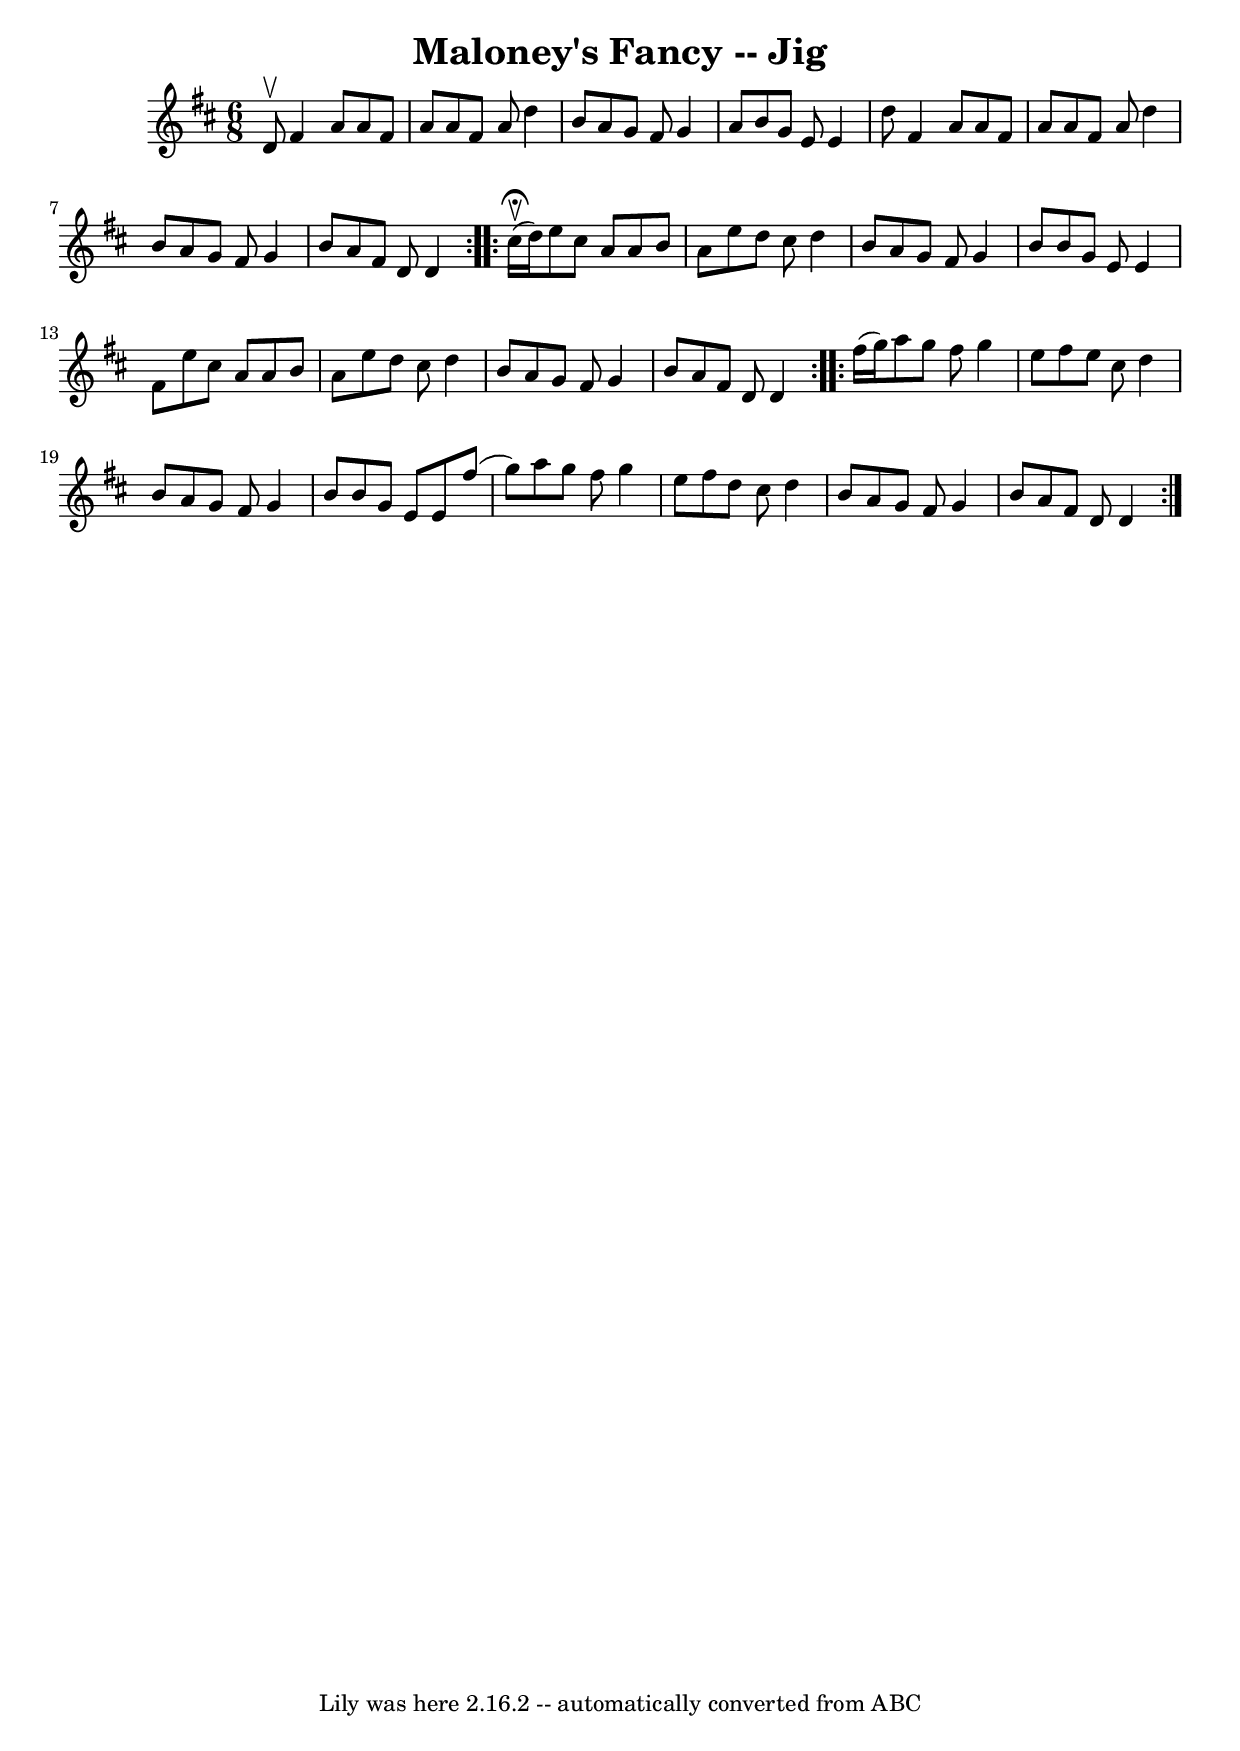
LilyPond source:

\version "2.7.40"
\include "Mammoth.ily"
\header {
	%% book = "Ryan's Mammoth Collection"
	crossRefNumber = "1"
	footnotes = "\\\\90 473"
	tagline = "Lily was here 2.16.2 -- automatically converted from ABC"
	title = "Maloney's Fancy -- Jig"
}
voicedefault =  {


\repeat volta 2 {
\time 6/8 \key d \major d'8^\upbow |
 fis'4 a'8 a'8 fis'8 
 a'8    |
 a'8 fis'8 a'8 d''4 b'8    |
 a'8    
g'8 fis'8 g'4 a'8    |
 b'8 g'8 e'8 e'4 d''8    
|
 fis'4 a'8 a'8 fis'8 a'8    |
 a'8 fis'8    
a'8 d''4 b'8    |
 a'8 g'8 fis'8 g'4 b'8    |
  
 a'8 fis'8 d'8 d'4    }     \repeat volta 2 { cis''16 
^\fermata^\upbow(d''16) |
 e''8 cis''8 a'8 a'8 b'8  
 a'8    |
 e''8 d''8 cis''8 d''4 b'8    |
 a'8    
g'8 fis'8 g'4 b'8    |
 b'8 g'8 e'8 e'4 fis'8    
|
 e''8 cis''8 a'8 a'8 b'8 a'8    |
 e''8    
d''8 cis''8 d''4 b'8    |
 a'8 g'8 fis'8 g'4 b'8   
 |
 a'8 fis'8 d'8 d'4  }     \repeat volta 2 { fis''16 (
g''16) |
 a''8 g''8 fis''8 g''4 e''8    |
   
fis''8 e''8 cis''8 d''4 b'8    |
 a'8 g'8 fis'8    
g'4 b'8    |
 b'8 g'8 e'8 e'8 fis''8 (g''8)   
|
 a''8 g''8 fis''8 g''4 e''8    |
 fis''8    
d''8 cis''8 d''4 b'8    |
 a'8 g'8 fis'8 g'4 b'8   
 |
 a'8 fis'8 d'8 d'4      }   
}

\score{
    <<

	\context Staff="default"
	{
	    \voicedefault 
	}

    >>
	\layout {
	}
	\midi {}
}
